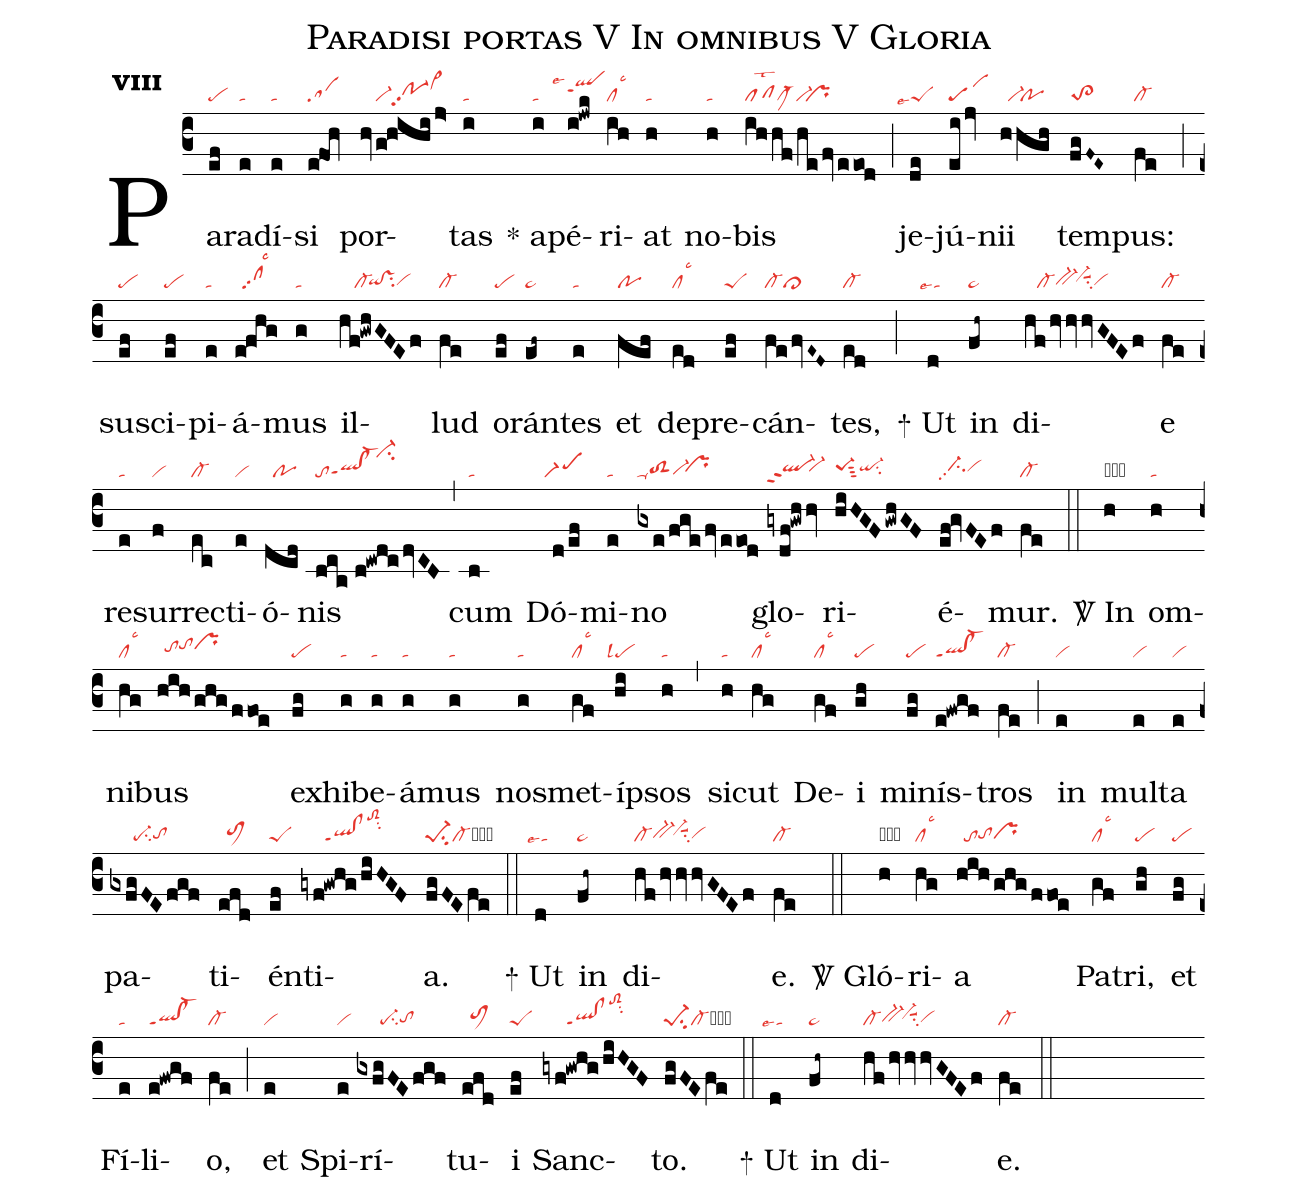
name:Paradisi portas V In omnibus V Gloria;
office-part:re;
mode:8;
nabc-lines:1;
%%
initial-style: 1;
name: Paradisi portas;
mode: 8;
office-part: Responsorium;
annotation: Resp.;
annotation: viii;
nabc-lines:1;
%%
(c3) Pa(ef|pe)ra(e|ta)dí(e|ta)si(e!foh|sa) por(hvg!hihi/j>|////vi-po-1hhpp2vi>hj)tas(i|ta) <sp>*</sp> a(i|ta)pé(i!jwk|````qlhippt1lse4)ri(ih|cllsc3)at(h|ta) no(h|ta)bis(ihhf/he/fv/eeod|pflst2clM-vi-``pr) (;) je(de|```peSlse7)jú(ei/jv|scG1)n{ii}(hhgh|//vi-`po) tem(fgF~E~|to>2)pus:(fe|cl-) (;) sus(ef|pe)ci(ef|pe)pi(e|ta)á(e!fhg|//sflsc3)mus(g|ta) il(hf!gwhGFEf|////cl-`qihg!vshgsu2vihg)lud(fe|cl-) o(ef|pe)rán(ef~|ta>)tes(e|ta) et(fef|po) de(ed|cllsc3)pre(ef|peS)cán(fe/fvE~D~|cl-cl>)tes,(ed|cl-) (;)
<sp>+</sp> Ut(d|``talse4) in(fh~|ta>) di(hf/hvhvhv/GFEf|///cl-bv-hg`vi-hhsuu1su2vihg)e(fe|cl-) re(e|ta)sur(f|vi)rec(ec|cl-)ti(e|vi)ó(dcd|//po)nis(bca//b!cwdc/dvCB|toqlhg!cl-hgppt1`ci-hm) (,) cum(b|ta) Dó(d/ef|``scM1)mi(e|ta)no(gxe/fge/fv/eeod|ta-toS2hgvi-hg`prhh) glo(gydf!gwhhv|ql-hhppt2``vi-hh)ri(hiHGF/gwhGF|pe-1hhsut3qi-hhsu2)é(ef!gvFEf|//ci-hhpp2vihh)mur.(fe|cl-) (::)

<sp>V/</sp> In(h|obta) om(h|ta)ni(hg|cllsc3)bus(hih/ghg/ffoe|//tohhtohiprhi) ex(fg|pe)hi(g|ta)be(g|ta)á(g|ta)mus(g|ta) nos(g|ta)met(gf|cllsc3)íp(hi|``pelsl4)sos(h|ta) (,) sic(h|ta)ut(hg|cllsc3) De(gf|cllsc3)i(gh|pe) mi(fg|pe)nís(e!fwgf|ql!cl-ppt1)tros(fe|cl-) (;) in(e|vi) mul(e|vi)ta(e|vi) pa(gxfgFEfgf|//////pe-su2tohg)ti(efd|//toM1hh)én(ef|peS)ti(gyf!gwhg/hiHGF|//////ql!clppt1toS2hmsu2)a.(fgFEfe|pe-1su2cl-cb) (::)
<sp>+</sp> Ut(d|``talse4) in(fh~|ta>) di(hf/hvhvhv/GFEf|cl-bv-hg`vi-hhsuu1su2vihg)e.(fe|cl-) (::)

<sp>V/</sp> Gló(h|obta)ri(hg|cllsc3)a(hih/ghg/ffoe|//totohgprhg) Pa(gf|cllsc3)tri,(gh|pe) et(fg|pe) Fí(e|ta)li(e!fwgf|ql!cl-ppt1)o,(fe|cl-) (;) et(e|vi) Spi(e|vi)rí(gxfgFEfgf|//////pe-su2tohg)tu(efd|//toM1hh)i(ef|peS) Sanc(gyf!gwhg/hiHGF|//////ql!clppt1toS2hmsu2)to.(fgFEfe|pe-1su2cl-cb) (::)
<sp>+</sp> Ut(d|``talse4) in(fh~|ta>) di(hf/hvhvhv/GFEf|cl-bv-hg`vi-hhsuu1su2vihg)e.(fe|cl-) (::)
